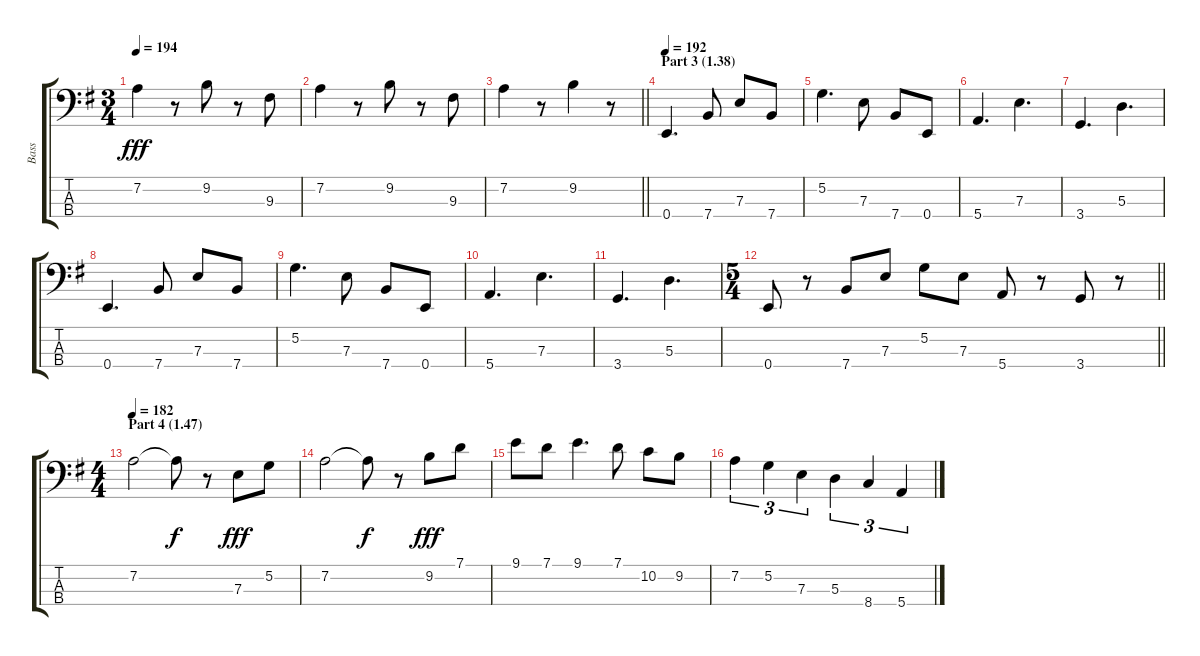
\track ("Bass" "Bass") {instrument electricbasspick}
\staff {score tabs}
\tuning (G2 D2 A1 E1) {hide}
\ts (3 4)
\tempo 194
\clef f4
\ks g
7.2.4{dy fff} r.8 9.2.8 r.8 9.3.8 |
7.2.4 r.8 9.2.8 r.8 9.3.8 |
\barLineRight lightlight
7.2.4 r.8 9.2.4 r.8 |
\section ("" "Part 3 (1.38)")
\tempo 192
0.4.4{d} 7.4.8 7.3.8 7.4.8 |
5.2.4{d} 7.3.8 7.4.8 0.4.8 |
5.4.4{d} 7.3.4{d} |
3.4.4{d} 5.3.4{d} |
0.4.4{d} 7.4.8 7.3.8 7.4.8 |
5.2.4{d} 7.3.8 7.4.8 0.4.8 |
5.4.4{d} 7.3.4{d} |
3.4.4{d} 5.3.4{d} |
\ts (5 4)
\barLineRight lightlight
0.4.8 r.8 7.4.8 7.3.8 5.2.8 7.3.8 5.4.8 r.8 3.4.8 r.8 |
\ts (4 4)
\section ("" "Part 4 (1.47)")
\tempo 182
7.2.2 7.2{t}.8{dy f} r.8 7.3.8{dy fff} 5.2.8 |
7.2.2 7.2{t}.8{dy f} r.8 9.2.8{dy fff} 7.1.8 |
9.1.8 7.1.8 9.1.4{d} 7.1.8 10.2.8 9.2.8 |
7.2.4{tu (3 2)} 5.2.4{tu (3 2)} 7.3.4{tu (3 2)} 5.3.4{tu (3 2)} 8.4.4{tu (3 2)} 5.4.4{tu (3 2)}
